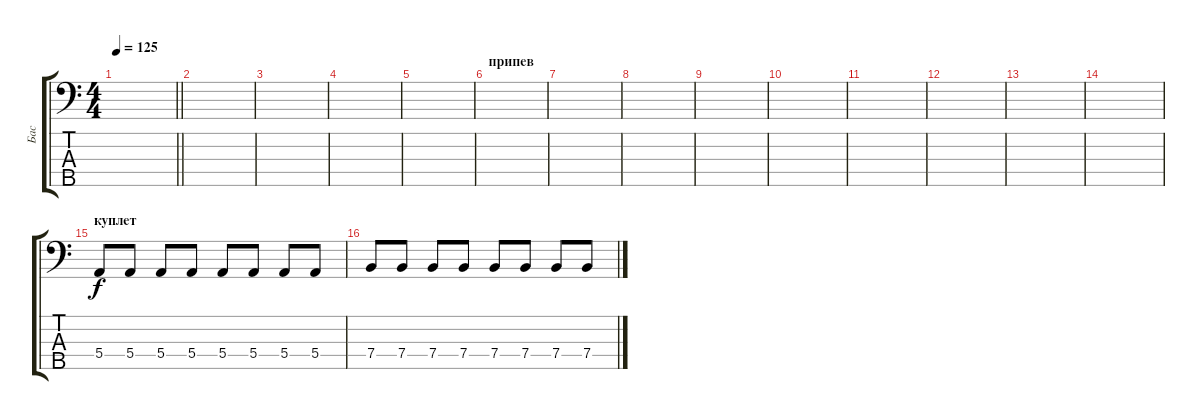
\track ("Бас" "Бас") {instrument electricbassfinger}
\staff {score tabs}
\tuning (G2 D2 A1 E1 B0) {hide}
\ts (4 4)
\tempo 125
\clef f4
\barLineRight lightlight
\ks c
|
|
|
|
|
\section ("" "припев")
|
|
|
|
|
|
|
|
|
\section ("" "куплет")
5.4.8 5.4.8 5.4.8 5.4.8 5.4.8 5.4.8 5.4.8 5.4.8 |
7.4.8 7.4.8 7.4.8 7.4.8 7.4.8 7.4.8 7.4.8 7.4.8
